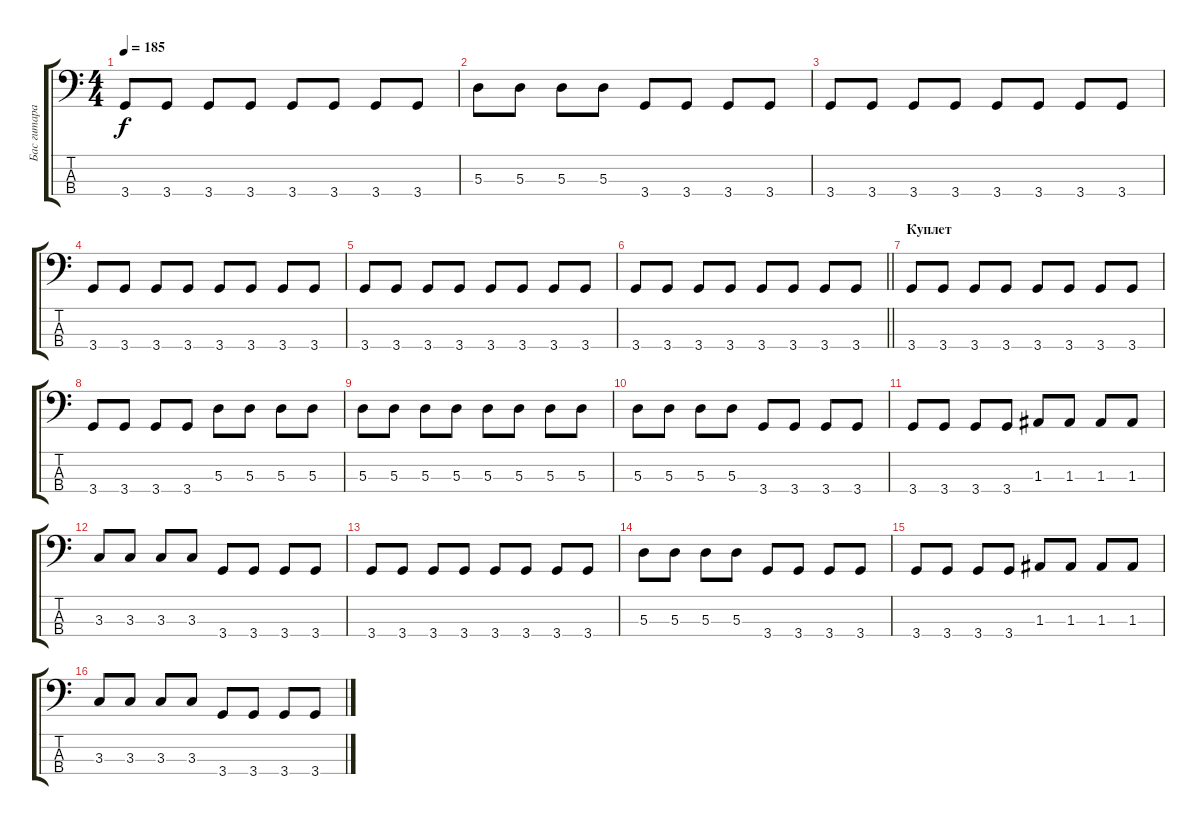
\track ("Бас гитара" "Бас гитара") {instrument electricbassfinger}
\staff {score tabs}
\tuning (G2 D2 A1 E1) {hide}
\ts (4 4)
\tempo 185
\clef f4
\ks c
3.4.8{dy f} 3.4.8 3.4.8 3.4.8 3.4.8 3.4.8 3.4.8 3.4.8 |
5.3.8 5.3.8 5.3.8 5.3.8 3.4.8 3.4.8 3.4.8 3.4.8 |
3.4.8 3.4.8 3.4.8 3.4.8 3.4.8 3.4.8 3.4.8 3.4.8 |
3.4.8 3.4.8 3.4.8 3.4.8 3.4.8 3.4.8 3.4.8 3.4.8 |
3.4.8 3.4.8 3.4.8 3.4.8 3.4.8 3.4.8 3.4.8 3.4.8 |
\barLineRight lightlight
3.4.8 3.4.8 3.4.8 3.4.8 3.4.8 3.4.8 3.4.8 3.4.8 |
\section ("" "Куплет")
3.4.8 3.4.8 3.4.8 3.4.8 3.4.8 3.4.8 3.4.8 3.4.8 |
3.4.8 3.4.8 3.4.8 3.4.8 5.3.8 5.3.8 5.3.8 5.3.8 |
5.3.8 5.3.8 5.3.8 5.3.8 5.3.8 5.3.8 5.3.8 5.3.8 |
5.3.8 5.3.8 5.3.8 5.3.8 3.4.8 3.4.8 3.4.8 3.4.8 |
3.4.8 3.4.8 3.4.8 3.4.8 1.3.8 1.3.8 1.3.8 1.3.8 |
3.3.8 3.3.8 3.3.8 3.3.8 3.4.8 3.4.8 3.4.8 3.4.8 |
3.4.8 3.4.8 3.4.8 3.4.8 3.4.8 3.4.8 3.4.8 3.4.8 |
5.3.8 5.3.8 5.3.8 5.3.8 3.4.8 3.4.8 3.4.8 3.4.8 |
3.4.8 3.4.8 3.4.8 3.4.8 1.3.8 1.3.8 1.3.8 1.3.8 |
3.3.8 3.3.8 3.3.8 3.3.8 3.4.8 3.4.8 3.4.8 3.4.8
